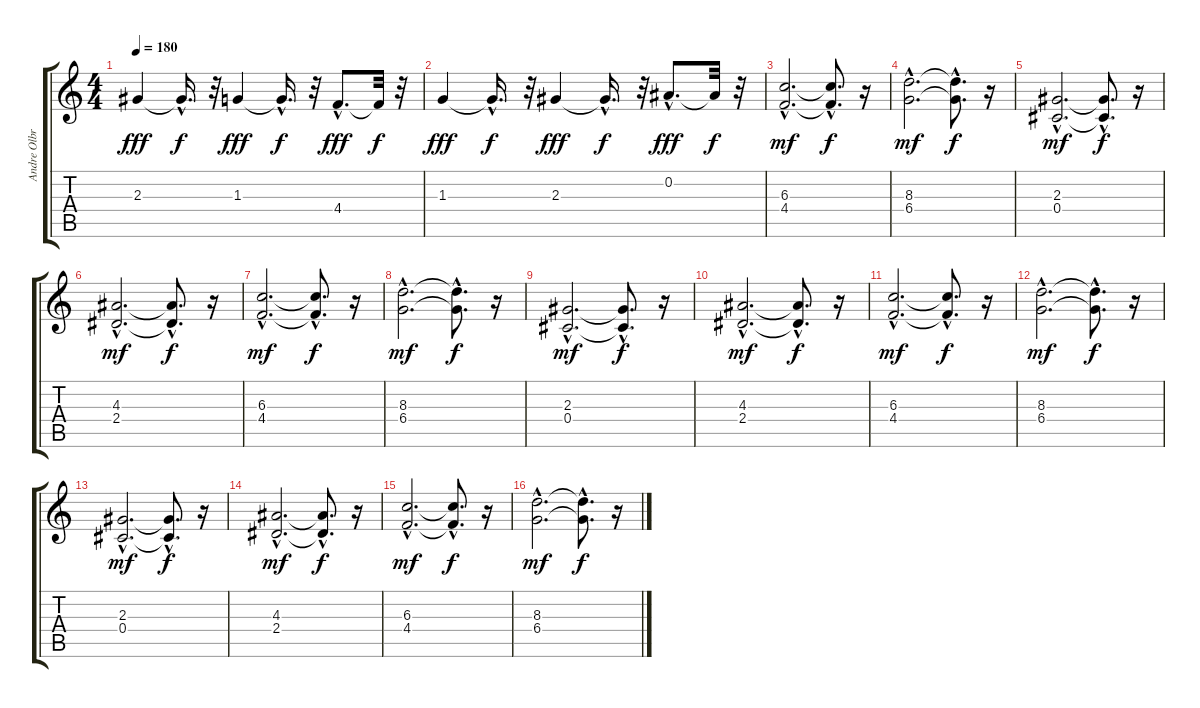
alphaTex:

\track ("Andre Olbrich" "Andre Olbr") {instrument distortionguitar}
\staff {score tabs}
\tuning (Eb4 Bb3 Gb3 Db3 Ab2 Eb2) {hide}
\ts (4 4)
\tempo 180
\clef g2
\ks c
2.3.4{dy fff} 2.3{hac t}.16{d dy f} r.32 1.3.4{dy fff} 1.3{hac t}.16{d dy f} r.32 4.4{hac}.8{d dy fff} 4.4{t}.32{dy f} r.32 |
1.3.4{dy fff} 1.3{hac t}.16{d dy f} r.32 2.3.4{dy fff} 2.3{hac t}.16{d dy f} r.32 0.2{hac}.8{d dy fff} 0.2{t}.32{dy f} r.32 |
(6.3{hac} 4.4{hac}).2{d dy mf} (6.3{hac t} 4.4{hac t}).8{d dy f} r.16 |
(8.3{hac} 6.4{hac}).2{d dy mf} (8.3{hac t} 6.4{hac t}).8{d dy f} r.16 |
(2.3{hac} 0.4{hac}).2{d dy mf} (2.3{hac t} 0.4{hac t}).8{d dy f} r.16 |
(4.3{hac} 2.4{hac}).2{d dy mf} (4.3{hac t} 2.4{hac t}).8{d dy f} r.16 |
(6.3{hac} 4.4{hac}).2{d dy mf} (6.3{hac t} 4.4{hac t}).8{d dy f} r.16 |
(8.3{hac} 6.4{hac}).2{d dy mf} (8.3{hac t} 6.4{hac t}).8{d dy f} r.16 |
(2.3{hac} 0.4{hac}).2{d dy mf} (2.3{hac t} 0.4{hac t}).8{d dy f} r.16 |
(4.3{hac} 2.4{hac}).2{d dy mf} (4.3{hac t} 2.4{hac t}).8{d dy f} r.16 |
(6.3{hac} 4.4{hac}).2{d dy mf} (6.3{hac t} 4.4{hac t}).8{d dy f} r.16 |
(8.3{hac} 6.4{hac}).2{d dy mf} (8.3{hac t} 6.4{hac t}).8{d dy f} r.16 |
(2.3{hac} 0.4{hac}).2{d dy mf} (2.3{hac t} 0.4{hac t}).8{d dy f} r.16 |
(4.3{hac} 2.4{hac}).2{d dy mf} (4.3{hac t} 2.4{hac t}).8{d dy f} r.16 |
(6.3{hac} 4.4{hac}).2{d dy mf} (6.3{hac t} 4.4{hac t}).8{d dy f} r.16 |
(8.3{hac} 6.4{hac}).2{d dy mf} (8.3{hac t} 6.4{hac t}).8{d dy f} r.16
